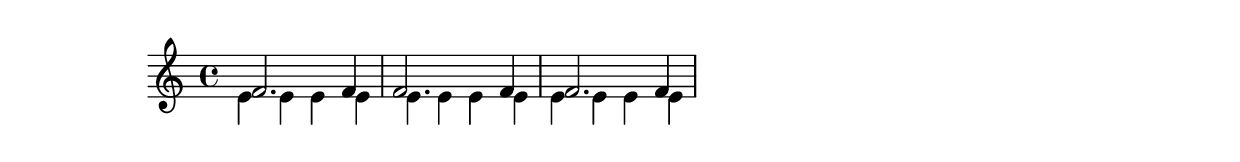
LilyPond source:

%% Do not edit this file; it is automatically
%% generated from LSR http://lsr.dsi.unimi.it
%% This file is in the public domain.
\version "2.12.2"

\header {
  lsrtags = "rhythms, simultaneous-notes, tweaks-and-overrides"

%% Translation of GIT committish: a874fda3641c9e02f61be5c41b215b8304b8ed00
  texidoces = "
Cuando se puede una nota en la voz superior para evitar la colisión
con una nota de otra voz, el comportamiento predeterminado es
desplazar la nota superior a la derecha.  Se puede cambiar usando la
propiedad @code{prefer-dotted-right} de @code{NoteCollision}.

"
  doctitlees = "Desplazar las notas con puntillo en polifonía"



  texidoc = "
When a dotted note in the upper voice is moved to avoid a collision
with a note in another voice, the default is to move the upper note to
the right.  This behaviour can be over-ridden by using the
@code{prefer-dotted-right} property of @code{NoteCollision}.

"
  doctitle = "Moving dotted notes in polyphony"
} % begin verbatim

\new Staff \relative c' <<
  { f2. f4
    \override Staff.NoteCollision #'prefer-dotted-right = ##f
    f2. f4
    \override Staff.NoteCollision #'prefer-dotted-right = ##t
    f2. f4
  }
  \\
  { e4 e e e e e e e e e e e}
>>

